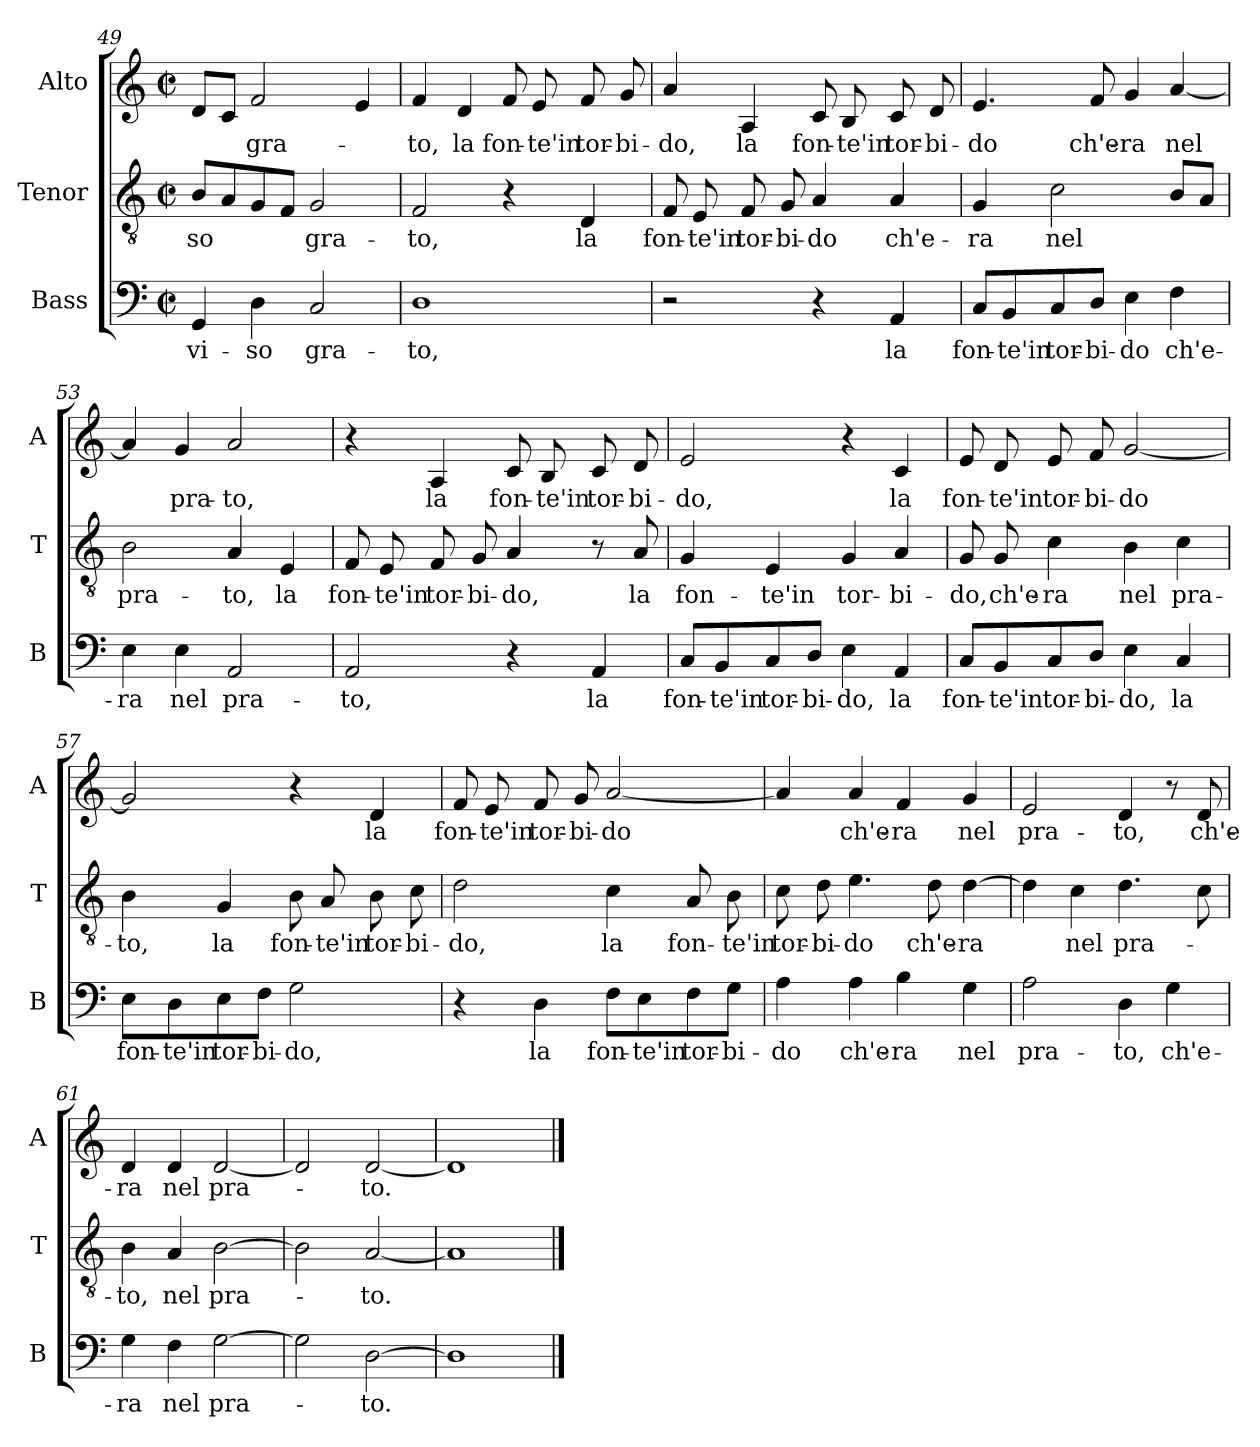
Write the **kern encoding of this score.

**kern	**text	**kern	**text	**kern	**text
*part3	*part3	*part2	*part2	*part1	*part1
*staff3	*staff3	*staff2	*staff2	*staff1	*staff1
*I"Bass	*	*I"Tenor	*	*I"Alto	*
*I'B	*	*I'T	*	*I'A	*
*clefF4	*	*clefGv2	*	*clefG2	*
*k[]	*	*k[]	*	*k[]	*
*C:	*	*C:	*	*C:	*
*M2/2	*	*M2/2	*	*M2/2	*
*met(c|)	*	*met(c|)	*	*met(c|)	*
=49	=49	=49	=49	=49	=49
!	!LO:LY:b	!	!LO:LY:b	!	!
4GG/	vi-	8B/L	-so	8d/L	.
.	.	8A/	.	8c/J	.
!	!LO:LY:b	!	!	!	!LO:LY:b
4D\	-so	8G/	.	2f/	gra-
.	.	8F/J	.	.	.
!	!LO:LY:b	!	!LO:LY:b	!	!
2C/	gra-	2G/	gra-	.	.
.	.	.	.	4e/	.
=50	=50	=50	=50	=50	=50
!	!LO:LY:b	!	!LO:LY:b	!	!LO:LY:b
1D	-to,	2F/	-to,	4f/	-to,
!	!	!	!	!	!LO:LY:b
.	.	.	.	4d/	la
!	!	!	!	!	!LO:LY:b
.	.	4r	.	8f/	fon-
!	!	!	!	!	!LO:LY:b
.	.	.	.	8e/	-te'in
!	!	!	!LO:LY:b	!	!LO:LY:b
.	.	4D/	la	8f/	tor-
!	!	!	!	!	!LO:LY:b
.	.	.	.	8g/	-bi-
=51	=51	=51	=51	=51	=51
!	!	!	!LO:LY:b	!	!LO:LY:b
2r	.	8F/	fon-	4a/	-do,
!	!	!	!LO:LY:b	!	!
.	.	8E/	-te'in	.	.
!	!	!	!LO:LY:b	!	!LO:LY:b
.	.	8F/	tor-	4A/	la
!	!	!	!LO:LY:b	!	!
.	.	8G/	-bi-	.	.
!	!	!	!LO:LY:b	!	!LO:LY:b
4r	.	4A/	-do	8c/	fon-
!	!	!	!	!	!LO:LY:b
.	.	.	.	8B/	-te'in
!	!LO:LY:b	!	!LO:LY:b	!	!LO:LY:b
4AA/	la	4A/	ch'e-	8c/	tor-
!	!	!	!	!	!LO:LY:b
.	.	.	.	8d/	-bi-
!!LO:PB:g=z
=52	=52	=52	=52	=52	=52
!	!LO:LY:b	!	!LO:LY:b	!	!LO:LY:b
8C/L	fon-	4G/	-ra	4.e/	-do
!	!LO:LY:b	!	!	!	!
8BB/	-te'in	.	.	.	.
!	!LO:LY:b	!	!LO:LY:b	!	!
8C/	tor-	2c\	nel	.	.
!	!LO:LY:b	!	!	!	!LO:LY:b
8D/J	-bi-	.	.	8f/	ch'e-
!	!LO:LY:b	!	!	!	!LO:LY:b
4E\	-do	.	.	4g/	-ra
!	!LO:LY:b	!	!	!	!LO:LY:b
4F\	ch'e-	8B/L	.	[4a/	nel
.	.	8A/J	.	.	.
=53	=53	=53	=53	=53	=53
!	!LO:LY:b	!	!LO:LY:b	!	!
4E\	-ra	2B\	pra-	4a/]	.
!	!LO:LY:b	!	!	!	!LO:LY:b
4E\	nel	.	.	4g/	pra-
!	!LO:LY:b	!	!LO:LY:b	!	!LO:LY:b
2AA/	pra-	4A/	-to,	2a/	-to,
!	!	!	!LO:LY:b	!	!
.	.	4E/	la	.	.
=54	=54	=54	=54	=54	=54
!	!LO:LY:b	!	!LO:LY:b	!	!
2AA/	-to,	8F/	fon-	4r	.
!	!	!	!LO:LY:b	!	!
.	.	8E/	-te'in	.	.
!	!	!	!LO:LY:b	!	!LO:LY:b
.	.	8F/	tor-	4A/	la
!	!	!	!LO:LY:b	!	!
.	.	8G/	-bi-	.	.
!	!	!	!LO:LY:b	!	!LO:LY:b
4r	.	4A/	-do,	8c/	fon-
!	!	!	!	!	!LO:LY:b
.	.	.	.	8B/	-te'in
!	!LO:LY:b	!	!	!	!LO:LY:b
4AA/	la	8r	.	8c/	tor-
!	!	!	!LO:LY:b	!	!LO:LY:b
.	.	8A/	la	8d/	-bi-
=55	=55	=55	=55	=55	=55
!	!LO:LY:b	!	!LO:LY:b	!	!LO:LY:b
8C/L	fon-	4G/	fon-	2e/	-do,
!	!LO:LY:b	!	!	!	!
8BB/	-te'in	.	.	.	.
!	!LO:LY:b	!	!LO:LY:b	!	!
8C/	tor-	4E/	-te'in	.	.
!	!LO:LY:b	!	!	!	!
8D/J	-bi-	.	.	.	.
!	!LO:LY:b	!	!LO:LY:b	!	!
4E\	-do,	4G/	tor-	4r	.
!	!LO:LY:b	!	!LO:LY:b	!	!LO:LY:b
4AA/	la	4A/	-bi-	4c/	la
!!LO:LB:g=z
=56	=56	=56	=56	=56	=56
!	!LO:LY:b	!	!LO:LY:b	!	!LO:LY:b
8C/L	fon-	8G/	-do,	8e/	fon-
!	!LO:LY:b	!	!LO:LY:b	!	!LO:LY:b
8BB/	-te'in	8G/	ch'e-	8d/	-te'in
!	!LO:LY:b	!	!LO:LY:b	!	!LO:LY:b
8C/	tor-	4c\	-ra	8e/	tor-
!	!LO:LY:b	!	!	!	!LO:LY:b
8D/J	-bi-	.	.	8f/	-bi-
!	!LO:LY:b	!	!LO:LY:b	!	!LO:LY:b
4E\	-do,	4B\	nel	[2g/	-do
!	!LO:LY:b	!	!LO:LY:b	!	!
4C/	la	4c\	pra-	.	.
=57	=57	=57	=57	=57	=57
!	!LO:LY:b	!	!LO:LY:b	!	!
8E\L	fon-	4B\	-to,	2g/]	.
!	!LO:LY:b	!	!	!	!
8D\	-te'in	.	.	.	.
!	!LO:LY:b	!	!LO:LY:b	!	!
8E\	tor-	4G/	la	.	.
!	!LO:LY:b	!	!	!	!
8F\J	-bi-	.	.	.	.
!	!LO:LY:b	!	!LO:LY:b	!	!
2G\	-do,	8B\	fon-	4r	.
!	!	!	!LO:LY:b	!	!
.	.	8A/	-te'in	.	.
!	!	!	!LO:LY:b	!	!LO:LY:b
.	.	8B\	tor-	4d/	la
!	!	!	!LO:LY:b	!	!
.	.	8c\	-bi-	.	.
=58	=58	=58	=58	=58	=58
!	!	!	!LO:LY:b	!	!LO:LY:b
4r	.	2d\	-do,	8f/	fon-
!	!	!	!	!	!LO:LY:b
.	.	.	.	8e/	-te'in
!	!LO:LY:b	!	!	!	!LO:LY:b
4D\	la	.	.	8f/	tor-
!	!	!	!	!	!LO:LY:b
.	.	.	.	8g/	-bi-
!	!LO:LY:b	!	!LO:LY:b	!	!LO:LY:b
8F\L	fon-	4c\	la	[2a/	-do
!	!LO:LY:b	!	!	!	!
8E\	-te'in	.	.	.	.
!	!LO:LY:b	!	!LO:LY:b	!	!
8F\	tor-	8A/	fon-	.	.
!	!LO:LY:b	!	!LO:LY:b	!	!
8G\J	-bi-	8B\	-te'in	.	.
=59	=59	=59	=59	=59	=59
!	!LO:LY:b	!	!LO:LY:b	!	!
4A\	-do	8c\	tor-	4a/]	.
!	!	!	!LO:LY:b	!	!
.	.	8d\	-bi-	.	.
!	!LO:LY:b	!	!LO:LY:b	!	!LO:LY:b
4A\	ch'e-	4.e\	-do	4a/	ch'e-
!	!LO:LY:b	!	!	!	!LO:LY:b
4B\	-ra	.	.	4f/	-ra
!	!	!	!LO:LY:b	!	!
.	.	8d\	ch'e-	.	.
!	!LO:LY:b	!	!LO:LY:b	!	!LO:LY:b
4G\	nel	[4d\	-ra	4g/	nel
!!LO:LB:g=z
=60	=60	=60	=60	=60	=60
!	!LO:LY:b	!	!	!	!LO:LY:b
2A\	pra-	4d\]	.	2e/	pra-
!	!	!	!LO:LY:b	!	!
.	.	4c\	nel	.	.
!	!LO:LY:b	!	!LO:LY:b	!	!LO:LY:b
4D\	-to,	4.d\	pra-	4d/	-to,
!	!LO:LY:b	!	!	!	!
4G\	ch'e-	.	.	8r	.
!	!	!	!	!	!LO:LY:b
.	.	8c\	.	8d/	ch'e-
=61	=61	=61	=61	=61	=61
!	!LO:LY:b	!	!LO:LY:b	!	!LO:LY:b
4G\	-ra	4B\	-to,	4d/	-ra
!	!LO:LY:b	!	!LO:LY:b	!	!LO:LY:b
4F\	nel	4A/	nel	4d/	nel
!	!LO:LY:b	!	!LO:LY:b	!	!LO:LY:b
[2G\	pra-	[2B\	pra-	[2d/	pra-
=62	=62	=62	=62	=62	=62
2G\]	.	2B\]	.	2d/]	.
!	!LO:LY:b	!	!LO:LY:b	!	!LO:LY:b
[2D\	-to.	[2A/	-to.	[2d/	-to.
=63	=63	=63	=63	=63	=63
1D]	.	1A]	.	1d]	.
==	==	==	==	==	==
*-	*-	*-	*-	*-	*-
